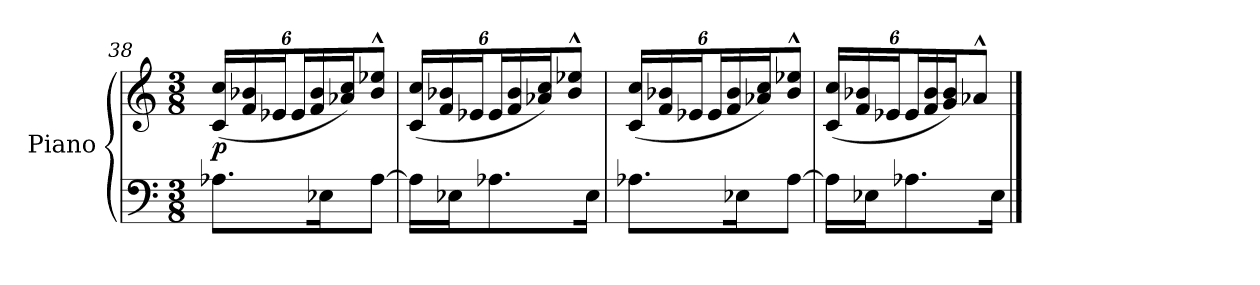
**kern	**kern	**dynam
*part1	*part1	*part1
*staff2	*staff1	*staff1/2
*I"Piano	*	*
*I'Pno.	*	*
*clefF4	*clefG2	*
*k[]	*k[]	*
*C:	*C:	*
*M3/8	*M3/8	*
*MM100	*MM100	*
=38	=38	=38
8.A-XL	(24c 24ccLL	p
.	24f 24b-X	.
.	24e-XJ	.
.	24e-L	.
.	24f 24b-	.
16E-XK	.	.
.	24a-X 24ccJ)	.
[8A-J	8b-^^ 8ee-X^^J	.
=39	=39	=39
16A-LL]	(24c 24ccLL	.
.	24f 24b-X	.
16E-XJ	.	.
.	24e-XJ	.
8.A-X	24e-L	.
.	24f 24b-	.
.	24a-X 24ccJ)	.
.	8b-^^ 8ee-X^^J	.
16E-Jk	.	.
=40	=40	=40
8.A-XL	(24c 24ccLL	.
.	24f 24b-X	.
.	24e-XJ	.
.	24e-L	.
.	24f 24b-	.
16E-XK	.	.
.	24a-X 24ccJ)	.
[8A-J	8b-^^ 8ee-X^^J	.
=41	=41	=41
16A-LL]	(24c 24ccLL	.
.	24f 24b-X	.
16E-XJ	.	.
.	24e-XJ	.
8.A-X	24e-L	.
.	24f 24b-	.
.	24g 24b-J)	.
.	8a-X^^J	.
16E-Jk	.	.
==	==	==
*-	*-	*-
